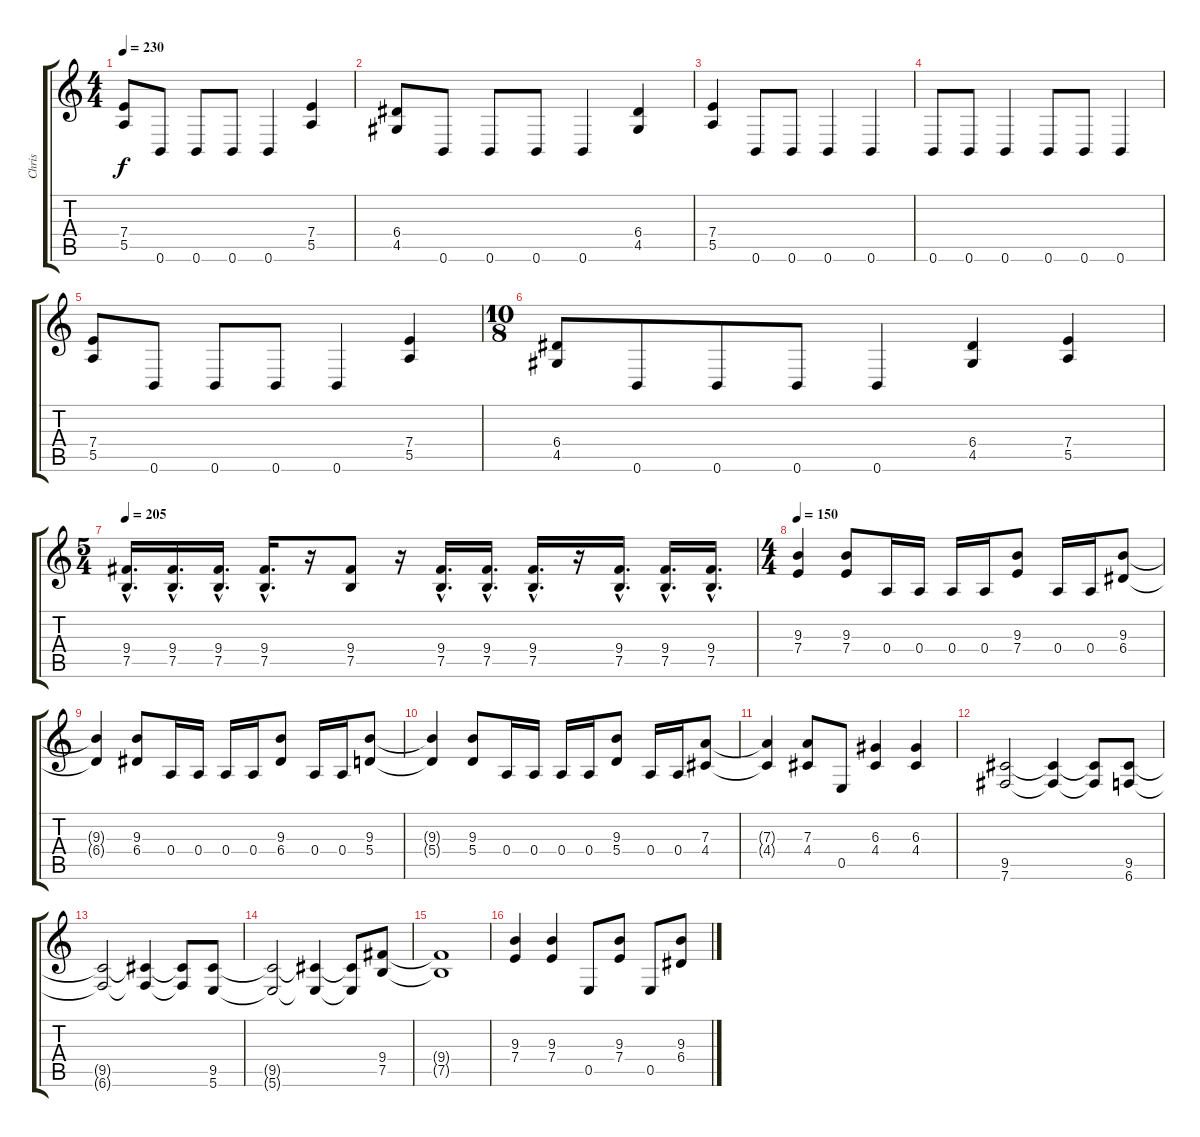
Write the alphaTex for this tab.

\track ("Chris" "Chris") {instrument distortionguitar}
\staff {score tabs}
\tuning (B3 Gb3 D3 A2 E2 B1) {hide}
\ts (4 4)
\tempo 230
\clef g2
\ks c
(7.4 5.5).8{dy f} 0.6.8 0.6.8 0.6.8 0.6.4 (7.4 5.5).4 |
(6.4 4.5).8 0.6.8 0.6.8 0.6.8 0.6.4 (6.4 4.5).4 |
(7.4 5.5).4 0.6.8 0.6.8 0.6.4 0.6.4 |
0.6.8 0.6.8 0.6.4 0.6.8 0.6.8 0.6.4 |
(7.4 5.5).8 0.6.8 0.6.8 0.6.8 0.6.4 (7.4 5.5).4 |
\ts (10 8)
(6.4 4.5).8 0.6.8 0.6.8 0.6.8 0.6.4 (6.4 4.5).4 (7.4 5.5).4 |
\ts (5 4)
\tempo 205
(9.4{hac} 7.5{hac}).16{d} (9.4{hac} 7.5{hac}).16{d} (9.4{hac} 7.5{hac}).16{d} (9.4{hac} 7.5{hac}).16{d} r.16 (9.4 7.5).8 r.16 (9.4{hac} 7.5{hac}).16{d} (9.4{hac} 7.5{hac}).16{d} (9.4{hac} 7.5{hac}).16{d} r.16 (9.4{hac} 7.5{hac}).16{d} (9.4{hac} 7.5{hac}).16{d} (9.4{hac} 7.5{hac}).16{d} |
\ts (4 4)
\tempo 150
(9.3 7.4).4 (9.3 7.4).8 0.4.16 0.4.16 0.4.16 0.4.16 (9.3 7.4).8 0.4.16 0.4.16 (9.3 6.4).8 |
(9.3{t} 6.4{t}).4 (9.3 6.4).8 0.4.16 0.4.16 0.4.16 0.4.16 (9.3 6.4).8 0.4.16 0.4.16 (9.3 5.4).8 |
(9.3{t} 5.4{t}).4 (9.3 5.4).8 0.4.16 0.4.16 0.4.16 0.4.16 (9.3 5.4).8 0.4.16 0.4.16 (7.3 4.4).8 |
(7.3{t} 4.4{t}).4 (7.3 4.4).8 0.5.8 (6.3 4.4).4 (6.3 4.4).4 |
(9.5 7.6).2 (9.5{t} 7.6{t}).4 (9.5{t} 7.6{t}).8 (9.5 6.6).8 |
(9.5{t} 6.6{t}).2 (9.5{t} 6.6{t}).4 (9.5{t} 6.6{t}).8 (9.5 5.6).8 |
(9.5{t} 5.6{t}).2 (9.5{t} 5.6{t}).4 (9.5{t} 5.6{t}).8 (9.4 7.5).8 |
(9.4{t} 7.5{t}).1 |
(9.3 7.4).4 (9.3 7.4).4 0.5.8 (9.3 7.4).8 0.5.8 (9.3 6.4).8
